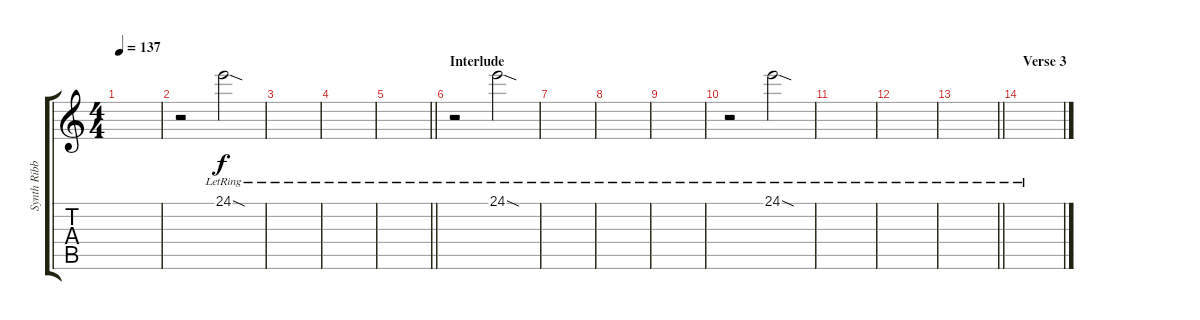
\track ("Synth Ribbon" "Synth Ribb") {instrument lead8bassandlead}
\staff {score tabs}
\tuning (E4 B3 G3 D3 A2 E2) {hide}
\ts (4 4)
\tempo 137
\clef g2
\ks c
|
r.2 24.1{sod lr}.2 |
|
|
\barLineRight lightlight
|
\section ("" "Interlude")
r.2 24.1{sod lr}.2 |
|
|
|
r.2 24.1{sod lr}.2 |
|
|
\barLineRight lightlight
|
\section ("" "Verse 3")
